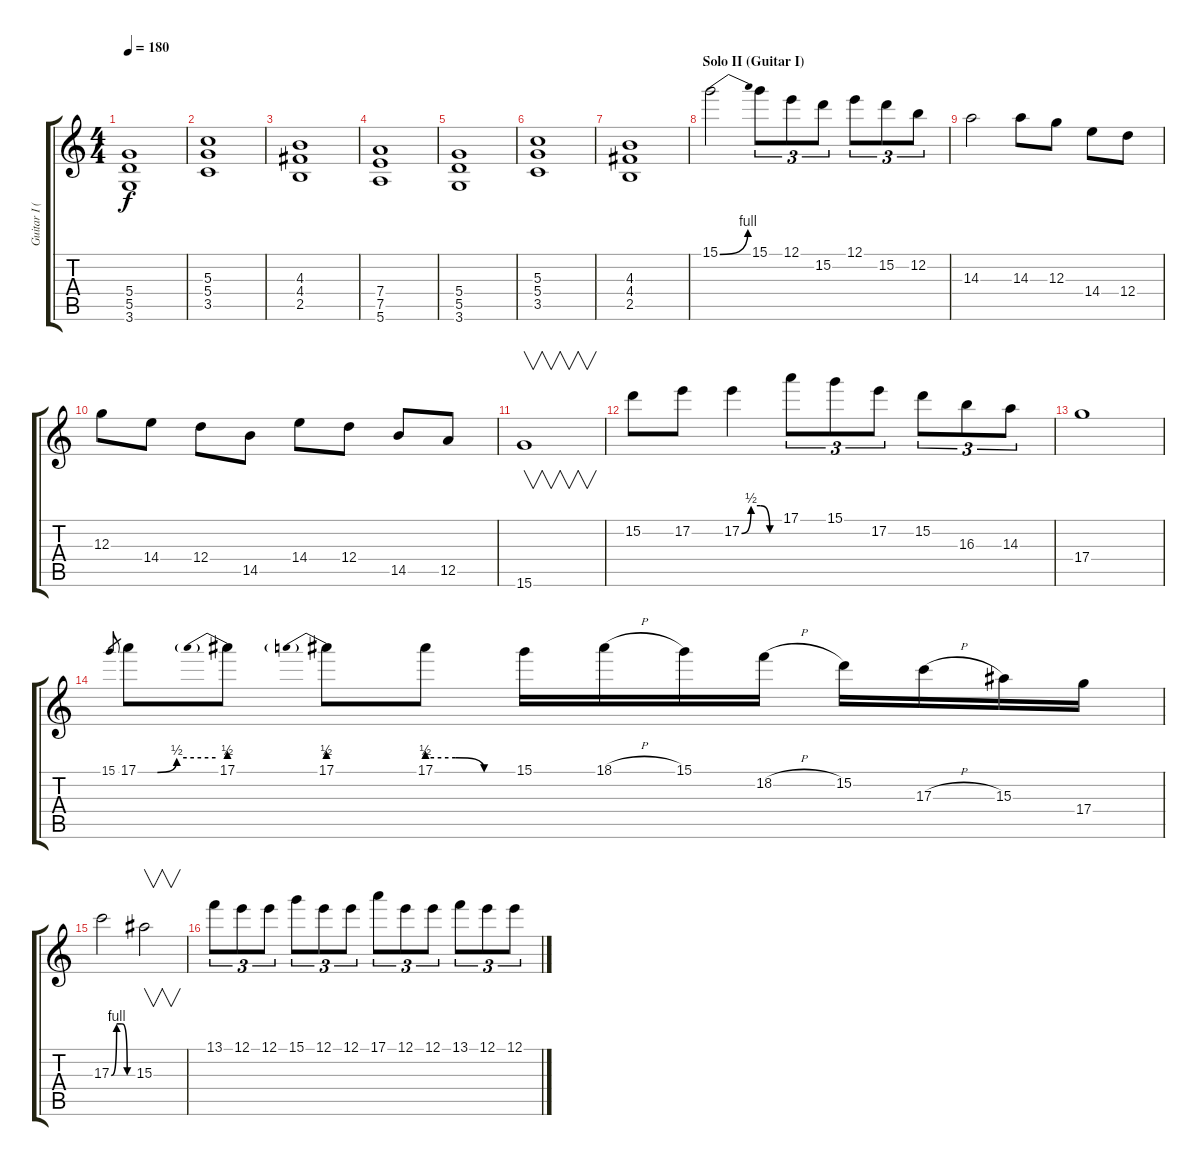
\track ("Guitar I (Kuzya)" "Guitar I (") {instrument distortionguitar}
\staff {score tabs}
\tuning (E4 B3 G3 D3 A2 E2) {hide}
\ts (4 4)
\tempo 180
\clef g2
\ks c
(5.4 5.5 3.6).1{dy f} |
(5.3 5.4 3.5).1 |
(4.3 4.4 2.5).1 |
(7.4 7.5 5.6).1 |
(5.4 5.5 3.6).1 |
(5.3 5.4 3.5).1 |
(4.3 4.4 2.5).1 |
\section ("" "Solo II (Guitar I)")
15.1{be (bend 0 0 60 4)}.2 15.1.8{tu (3 2)} 12.1.8{tu (3 2)} 15.2.8{tu (3 2)} 12.1.8{tu (3 2)} 15.2.8{tu (3 2)} 12.2.8{tu (3 2)} |
14.3.2 14.3.8 12.3.8 14.4.8 12.4.8 |
12.3.8 14.4.8 12.4.8 14.5.8 14.4.8 12.4.8 14.5.8 12.5.8 |
15.6.1{v} |
15.2.8 17.2.8 17.2{be (custom 0 0 15 2 30 2 45 0 60 0)}.4 17.1.8{tu (3 2)} 15.1.8{tu (3 2)} 17.2.8{tu (3 2)} 15.2.8{tu (3 2)} 16.3.8{tu (3 2)} 14.3.8{tu (3 2)} |
17.4.1 |
15.1.8{gr} 17.1{be (custom 0 0 15 0 30 2 60 2)}.8 17.1{be (prebend 0 2 60 2)}.8 17.1{be (prebend 0 2 60 2)}.8 17.1{be (custom 0 2 20 2 40 0 60 0)}.8 15.1.16 18.1{h}.16 15.1.16 18.2{h}.16 15.2.16 17.3{h}.16 15.3.16 17.4.16 |
17.3{be (custom 0 0 15 4 30 4 45 0 60 0)}.2 15.3.2{v} |
13.1.8{tu (3 2)} 12.1.8{tu (3 2)} 12.1.8{tu (3 2)} 15.1.8{tu (3 2)} 12.1.8{tu (3 2)} 12.1.8{tu (3 2)} 17.1.8{tu (3 2)} 12.1.8{tu (3 2)} 12.1.8{tu (3 2)} 13.1.8{tu (3 2)} 12.1.8{tu (3 2)} 12.1.8{tu (3 2)}
